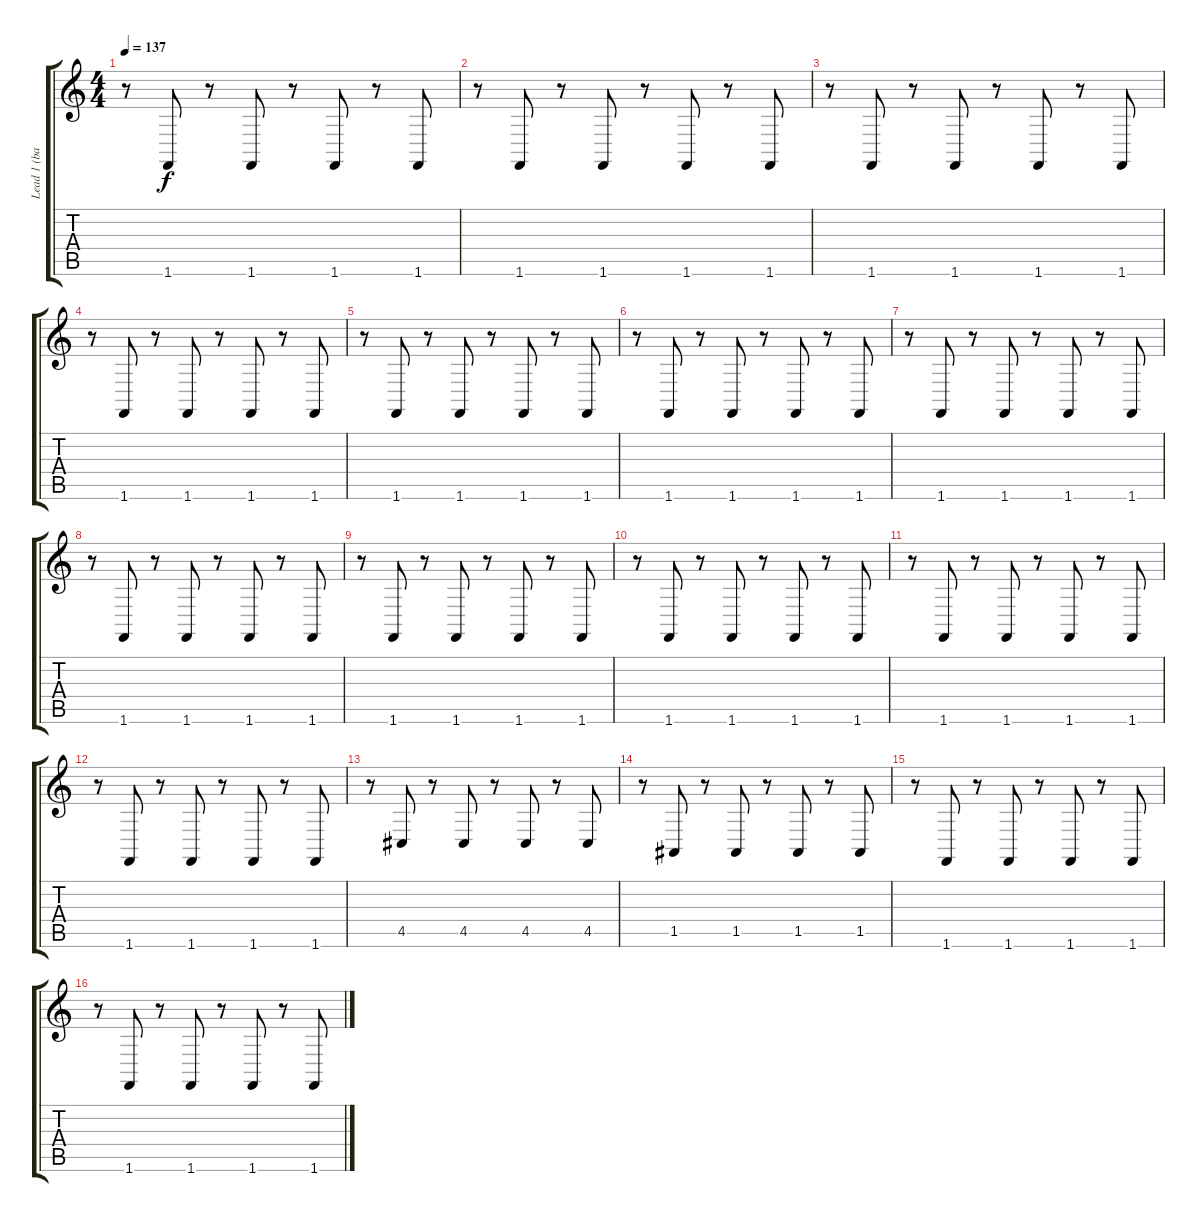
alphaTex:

\track ("Lead 1 (bass + lead)" "Lead 1 (ba") {instrument lead8bassandlead}
\staff {score tabs}
\tuning (E4 B3 G3 D3 A2 E2) {hide}
\ts (4 4)
\tempo 137
\clef g2
\ks c
r.8{dy f} 1.6.8 r.8 1.6.8 r.8 1.6.8 r.8 1.6.8 |
r.8 1.6.8 r.8 1.6.8 r.8 1.6.8 r.8 1.6.8 |
r.8 1.6.8 r.8 1.6.8 r.8 1.6.8 r.8 1.6.8 |
r.8 1.6.8 r.8 1.6.8 r.8 1.6.8 r.8 1.6.8 |
r.8 1.6.8 r.8 1.6.8 r.8 1.6.8 r.8 1.6.8 |
r.8 1.6.8 r.8 1.6.8 r.8 1.6.8 r.8 1.6.8 |
r.8 1.6.8 r.8 1.6.8 r.8 1.6.8 r.8 1.6.8 |
r.8 1.6.8 r.8 1.6.8 r.8 1.6.8 r.8 1.6.8 |
r.8 1.6.8 r.8 1.6.8 r.8 1.6.8 r.8 1.6.8 |
r.8 1.6.8 r.8 1.6.8 r.8 1.6.8 r.8 1.6.8 |
r.8 1.6.8 r.8 1.6.8 r.8 1.6.8 r.8 1.6.8 |
r.8 1.6.8{volume 11} r.8 1.6.8{volume 11} r.8 1.6.8{volume 12} r.8 1.6.8{volume 12} |
r.8 4.5.8{volume 12} r.8 4.5.8 r.8 4.5.8 r.8 4.5.8 |
r.8 1.5.8 r.8 1.5.8 r.8 1.5.8 r.8 1.5.8 |
r.8 1.6.8 r.8 1.6.8 r.8 1.6.8 r.8 1.6.8 |
r.8 1.6.8 r.8 1.6.8 r.8 1.6.8 r.8 1.6.8
